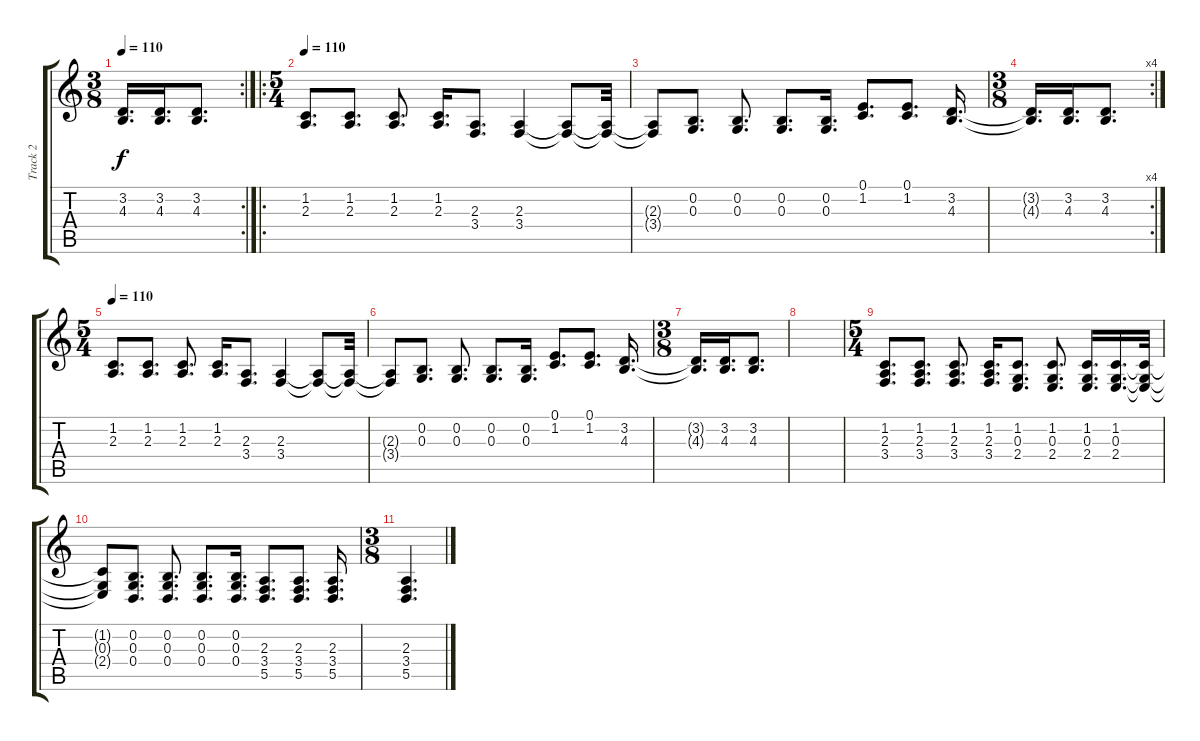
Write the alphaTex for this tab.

\track ("Track 2" "Track 2") {instrument pizzicatostrings}
\staff {score tabs}
\tuning (E4 B3 G3 D3 A2 E2) {hide}
\rc 2
\ts (3 8)
\tempo 110
\clef g2
\ks c
(3.2{t} 4.3{t}).16{d dy f} (3.2 4.3).16{d} (3.2 4.3).8{d} |
\ro
\ts (5 4)
\tempo 110
(1.2 2.3).8{d} (1.2 2.3).8{d} (1.2 2.3).8{d} (1.2 2.3).16{d} (2.3 3.4).8{d} (2.3 3.4).4 (2.3{t} 3.4{t}).8 (2.3{t} 3.4{t}).32 |
(2.3{t} 3.4{t}).8 (0.2 0.3).8{d} (0.2 0.3).8{d} (0.2 0.3).8{d} (0.2 0.3).16{d} (0.1 1.2).8{d} (0.1 1.2).8{d} (3.2 4.3).16{d} |
\rc 4
\ts (3 8)
(3.2{t} 4.3{t}).16{d} (3.2 4.3).16{d} (3.2 4.3).8{d} |
\ts (5 4)
\tempo 110
(1.2 2.3).8{d volume 0} (1.2 2.3).8{d} (1.2 2.3).8{d} (1.2 2.3).16{d} (2.3 3.4).8{d} (2.3 3.4).4 (2.3{t} 3.4{t}).8 (2.3{t} 3.4{t}).32 |
(2.3{t} 3.4{t}).8 (0.2 0.3).8{d} (0.2 0.3).8{d} (0.2 0.3).8{d} (0.2 0.3).16{d} (0.1 1.2).8{d} (0.1 1.2).8{d} (3.2 4.3).16{d} |
\ts (3 8)
(3.2{t} 4.3{t}).16{d} (3.2 4.3).16{d} (3.2 4.3).8{d} |
|
\ts (5 4)
(1.2 2.3 3.4).8{d} (1.2 2.3 3.4).8{d} (1.2 2.3 3.4).8{d} (1.2 2.3 3.4).16{d} (1.2 0.3 2.4).8{d} (1.2 0.3 2.4).8{d} (1.2 0.3 2.4).16{d} (1.2 0.3 2.4).16{d} (1.2{t} 0.3{t} 2.4{t}).32 |
(1.2{t} 0.3{t} 2.4{t}).8 (0.2 0.3 0.4).8{d} (0.2 0.3 0.4).8{d} (0.2 0.3 0.4).8{d} (0.2 0.3 0.4).16{d} (2.3 3.4 5.5).8{d} (2.3 3.4 5.5).8{d} (2.3 3.4 5.5).16{d} |
\ts (3 8)
(2.3 3.4 5.5).4{d}
